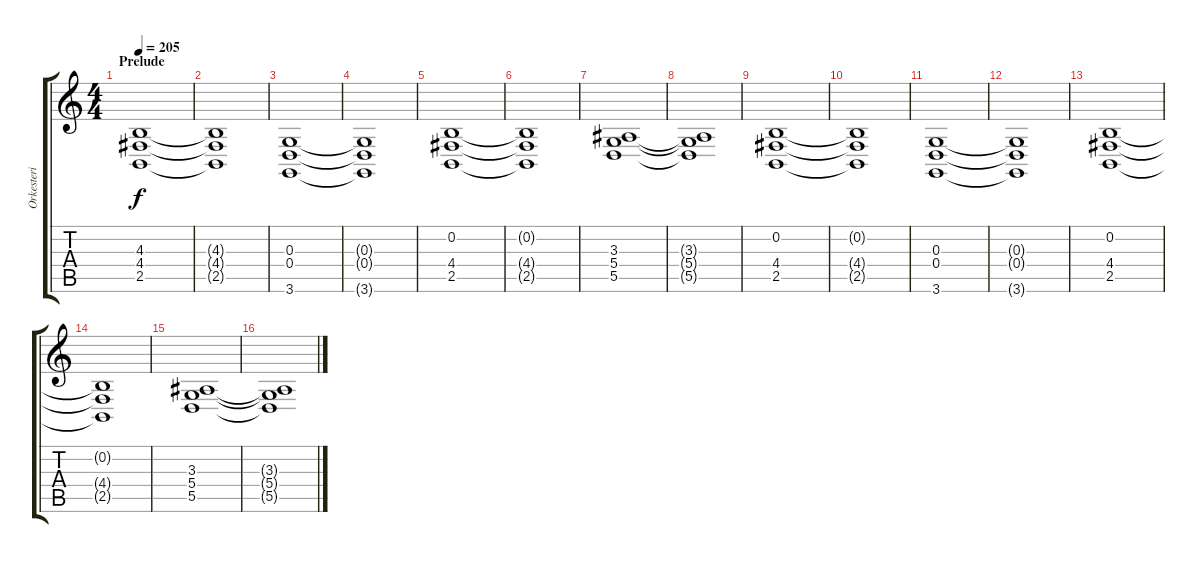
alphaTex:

\track ("Orkesteri M" "Orkesteri ") {instrument voiceoohs}
\staff {score tabs}
\tuning (E4 B3 G3 D3 A2 E2) {hide}
\ts (4 4)
\section ("" "Prelude")
\tempo 205
\clef g2
\ks c
(4.3 4.4 2.5).1{dy f} |
(4.3{t} 4.4{t} 2.5{t}).1 |
(0.3 0.4 3.6).1 |
(0.3{t} 0.4{t} 3.6{t}).1 |
(0.2 4.4 2.5).1 |
(0.2{t} 4.4{t} 2.5{t}).1 |
(3.3 5.4 5.5).1 |
(3.3{t} 5.4{t} 5.5{t}).1 |
(0.2 4.4 2.5).1 |
(0.2{t} 4.4{t} 2.5{t}).1 |
(0.3 0.4 3.6).1 |
(0.3{t} 0.4{t} 3.6{t}).1 |
(0.2 4.4 2.5).1 |
(0.2{t} 4.4{t} 2.5{t}).1 |
(3.3 5.4 5.5).1 |
(3.3{t} 5.4{t} 5.5{t}).1
